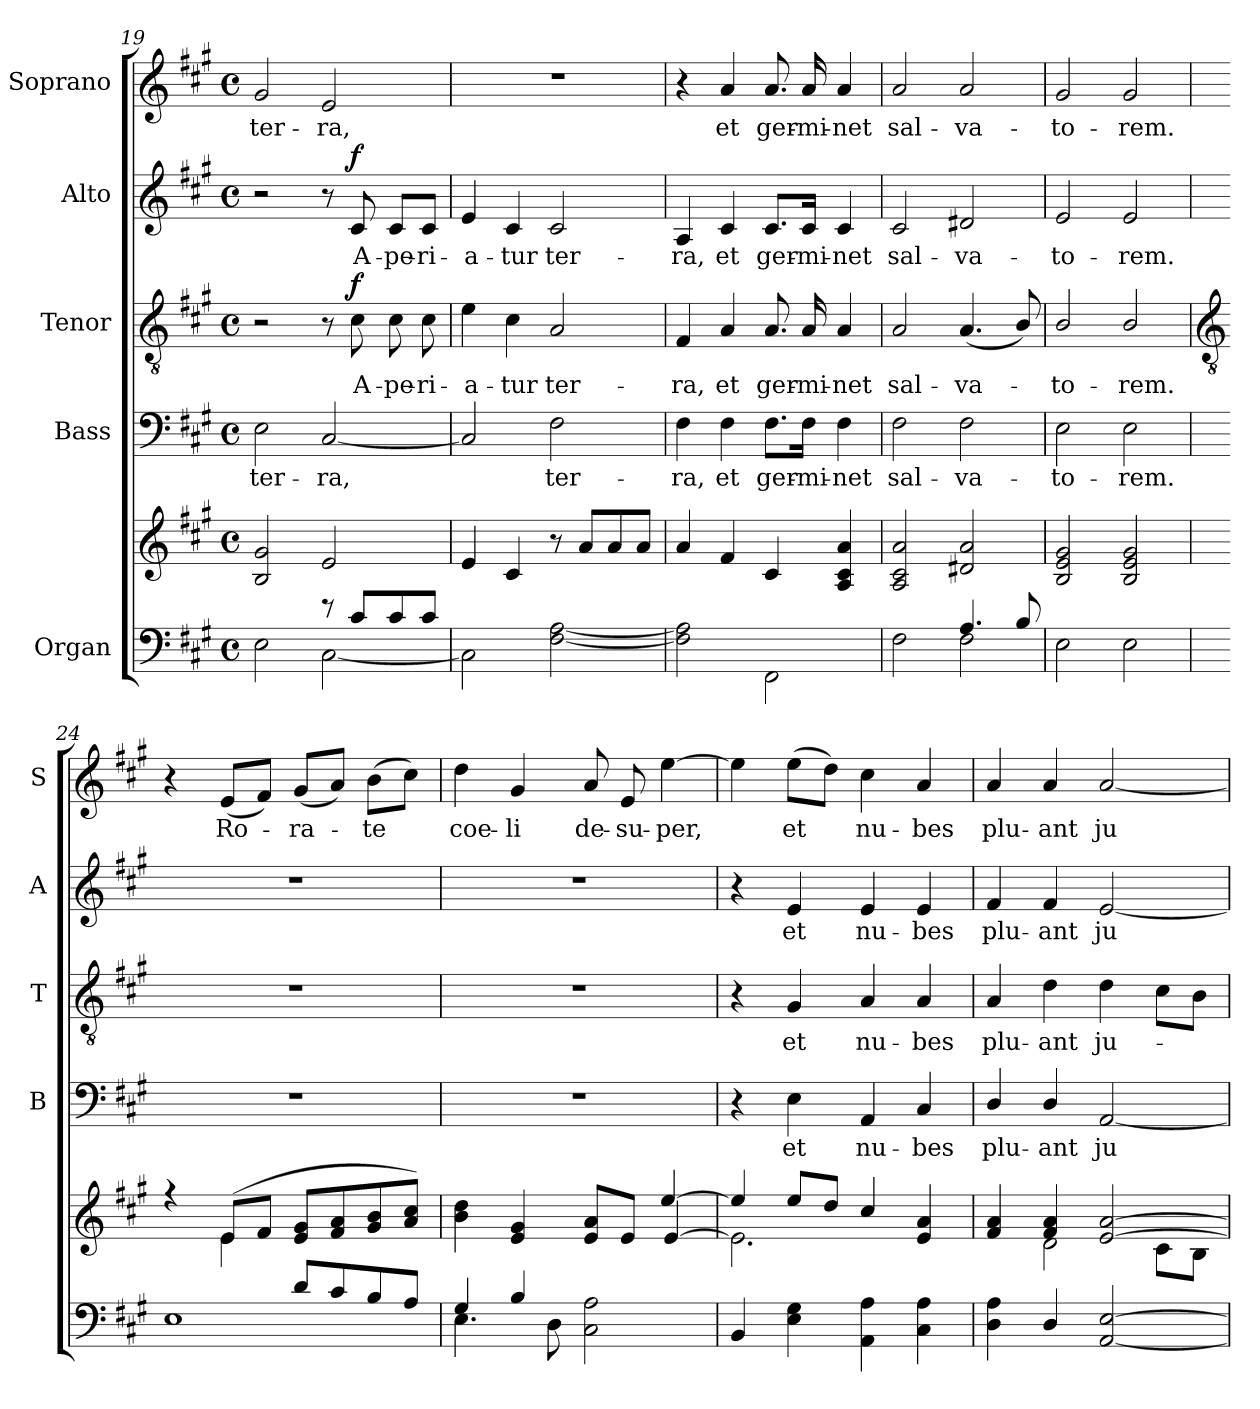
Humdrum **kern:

**kern	**kern	**kern	**text	**kern	**text	**dynam	**kern	**text	**dynam	**kern	**text
*part5	*part5	*part4	*part4	*part3	*part3	*part3	*part2	*part2	*part2	*part1	*part1
*staff6	*staff5	*staff4	*staff4	*staff3	*staff3	*staff3	*staff2	*staff2	*staff2	*staff1	*staff1
*I"Organ	*	*I"Bass	*	*I"Tenor	*	*	*I"Alto	*	*	*I"Soprano	*
*	*	*I'B	*	*I'T	*	*	*I'A	*	*	*I'S	*
!!LO:LB:g=z
*clefF4	*clefG2	*clefF4	*	*clefGv2	*	*	*clefG2	*	*	*clefG2	*
*k[f#c#g#]	*k[f#c#g#]	*k[f#c#g#]	*	*k[f#c#g#]	*	*	*k[f#c#g#]	*	*	*k[f#c#g#]	*
*A:	*A:	*A:	*	*A:	*	*	*A:	*	*	*A:	*
*M4/4	*M4/4	*M4/4	*	*M4/4	*	*	*M4/4	*	*	*M4/4	*
*met(c)	*met(c)	*met(c)	*	*met(c)	*	*	*met(c)	*	*	*met(c)	*
=19	=19	=19	=19	=19	=19	=19	=19	=19	=19	=19	=19
*^	*	*	*	*	*	*	*	*	*	*	*
!	!	!	!	!LO:LY:b	!	!	!	!	!	!	!	!LO:LY:b
2ryy	2E\	2B 2g#	2E	ter-	2r	.	.	2r	.	.	2g#	ter-
!	!	!	!	!LO:LY:b	!	!	!	!	!	!	!	!LO:LY:b
8r	[2C#\	2e	[2C#	-ra,	8r	.	.	8r	.	.	2e	-ra,
!	!	!	!	!	!	!LO:LY:b	!LO:DY:b	!	!LO:LY:b	!LO:DY:b	!	!
8c#/L	.	.	.	.	8c#	A-	f	8c#	A-	f	.	.
!	!	!	!	!	!	!LO:LY:b	!	!	!LO:LY:b	!	!	!
8c#/	.	.	.	.	8c#	-pe-	.	8c#/L	-pe-	.	.	.
!	!	!	!	!	!	!LO:LY:b	!	!	!LO:LY:b	!	!	!
8c#/J	.	.	.	.	8c#	-ri-	.	8c#/J	-ri-	.	.	.
=20	=20	=20	=20	=20	=20	=20	=20	=20	=20	=20	=20	=20
!	!	!	!	!	!	!LO:LY:b	!	!	!LO:LY:b	!	!	!
1ryy	2C#\]	4e	2C#]	.	4e	-a-	.	4e	-a-	.	1r	.
!	!	!	!	!	!	!LO:LY:b	!	!	!LO:LY:b	!	!	!
.	.	4c#	.	.	4c#	-tur	.	4c#	-tur	.	.	.
!	!	!	!	!LO:LY:b	!	!LO:LY:b	!	!	!LO:LY:b	!	!	!
.	[2F#\ [2A\	8r	2F#	ter-	2A	ter-	.	2c#	ter-	.	.	.
.	.	8aL	.	.	.	.	.	.	.	.	.	.
.	.	8a	.	.	.	.	.	.	.	.	.	.
.	.	8aJ	.	.	.	.	.	.	.	.	.	.
=21	=21	=21	=21	=21	=21	=21	=21	=21	=21	=21	=21	=21
!	!	!	!	!LO:LY:b	!	!LO:LY:b	!	!	!LO:LY:b	!	!	!
1ryy	2F#\] 2A\]	4a	4F#	-ra,	4F#	-ra,	.	4A	-ra,	.	4r	.
!	!	!	!	!LO:LY:b	!	!LO:LY:b	!	!	!LO:LY:b	!	!	!LO:LY:b
.	.	4f#	4F#	et	4A	et	.	4c#	et	.	4a	et
!	!	!	!	!LO:LY:b	!	!LO:LY:b	!	!	!LO:LY:b	!	!	!LO:LY:b
.	2FF#\	4c#	8.F#\L	ger-	8.A	ger-	.	8.c#/L	ger-	.	8.a	ger-
!	!	!	!	!LO:LY:b	!	!LO:LY:b	!	!	!LO:LY:b	!	!	!LO:LY:b
.	.	.	16F#\Jk	-mi-	16A	-mi-	.	16c#/Jk	-mi-	.	16a	-mi-
!	!	!	!	!LO:LY:b	!	!LO:LY:b	!	!	!LO:LY:b	!	!	!LO:LY:b
.	.	4A 4c# 4a	4F#	-net	4A	-net	.	4c#	-net	.	4a	-net
=22	=22	=22	=22	=22	=22	=22	=22	=22	=22	=22	=22	=22
!	!	!	!	!LO:LY:b	!	!LO:LY:b	!	!	!LO:LY:b	!	!	!LO:LY:b
2ryy	2F#\	2A 2c# 2a	2F#	sal-	2A	sal-	.	2c#	sal-	.	2a	sal-
!	!	!	!	!LO:LY:b	!	!LO:LY:b	!	!	!LO:LY:b	!	!	!LO:LY:b
4.A/	2F#\	2d#X 2a	2F#	-va-	(<4.A	-va-	.	2d#X	-va-	.	2a	-va-
8B/	.	.	.	.	8B/)	.	.	.	.	.	.	.
=23	=23	=23	=23	=23	=23	=23	=23	=23	=23	=23	=23	=23
!	!	!	!	!LO:LY:b	!	!LO:LY:b	!	!	!LO:LY:b	!	!	!LO:LY:b
1ryy	2E\	2B 2e 2g#	2E	-to-	2B/	to-	.	2e	-to-	.	2g#	-to-
!	!	!	!	!LO:LY:b	!	!LO:LY:b	!	!	!LO:LY:b	!	!	!LO:LY:b
.	2E\	2B 2e 2g#	2E	-rem.	2B/	-rem.	.	2e	-rem.	.	2g#	-rem.
!!LO:LB:g=z
=24	=24	=24	=24	=24	=24	=24	=24	=24	=24	=24	=24	=24
*	*	*	*	*	*clefGv2	*	*	*	*	*	*	*
*	*	*^	*	*	*	*	*	*	*	*	*	*
*	*	*	*^	*	*	*	*	*	*	*	*	*	*
4ryy	1E	4r	1ryy	4ryy	1r	.	1r	.	.	1r	.	.	4r	.
!	!	!	!	!	!	!	!	!	!	!	!	!	!	!LO:LY:b
4ryy	.	(<8e/L	.	4e\	.	.	.	.	.	.	.	.	(<8eL	Ro-
.	.	8f#/J	.	.	.	.	.	.	.	.	.	.	8f#J)	.
!	!	!	!	!	!	!	!	!	!	!	!	!	!	!LO:LY:b
8d/L	.	8e/ 8g#/L	.	2ryy	.	.	.	.	.	.	.	.	(<8g#L	ra-
8c#/	.	8f#/ 8a/	.	.	.	.	.	.	.	.	.	.	8aJ)	.
!	!	!	!	!	!	!	!	!	!	!	!	!	!	!LO:LY:b
8B/	.	8g#/ 8b/	.	.	.	.	.	.	.	.	.	.	(>8bL	te
8A/J	.	8a/ 8cc#/J)	.	.	.	.	.	.	.	.	.	.	8cc#J)	.
=25	=25	=25	=25	=25	=25	=25	=25	=25	=25	=25	=25	=25	=25	=25
!	!	!	!	!	!	!	!	!	!	!	!	!	!	!LO:LY:b
4G#/	4.E	4b\ 4dd\	1ryy	2.ryy	1r	.	1r	.	.	1r	.	.	4dd	coe-
!	!	!	!	!	!	!	!	!	!	!	!	!	!	!LO:LY:b
4B/	.	4e/ 4g#/	.	.	.	.	.	.	.	.	.	.	4g#	-li
.	8D	.	.	.	.	.	.	.	.	.	.	.	.	.
!	!	!	!	!	!	!	!	!	!	!	!	!	!	!LO:LY:b
4ryy	2C# 2A	8e/ 8a/L	.	.	.	.	.	.	.	.	.	.	8a	de-
!	!	!	!	!	!	!	!	!	!	!	!	!	!	!LO:LY:b
.	.	8e/J	.	.	.	.	.	.	.	.	.	.	8e	-su-
!	!	!	!	!	!	!	!	!	!	!	!	!	!	!LO:LY:b
4ryy	.	[4ee/	.	[4e/	.	.	.	.	.	.	.	.	[4ee	-per,
=26	=26	=26	=26	=26	=26	=26	=26	=26	=26	=26	=26	=26	=26	=26
2.ryy	4BB	4ee/]	1ryy	2.e\]	4r	.	4r	.	.	4r	.	.	4ee]	.
!	!	!	!	!	!	!LO:LY:b	!	!LO:LY:b	!	!	!LO:LY:b	!	!	!LO:LY:b
.	4E 4G#	8ee/L	.	.	4E	et	4G#	et	.	4e	et	.	(>8eeL	et
.	.	8dd/J	.	.	.	.	.	.	.	.	.	.	8ddJ)	.
!	!	!	!	!	!	!LO:LY:b	!	!LO:LY:b	!	!	!LO:LY:b	!	!	!LO:LY:b
.	4AA 4A	4cc#/	.	.	4AA	nu-	4A	nu-	.	4e	nu-	.	4cc#	nu-
!	!	!	!	!	!	!LO:LY:b	!	!LO:LY:b	!	!	!LO:LY:b	!	!	!LO:LY:b
4ryy	4C# 4A	4e/ 4a/	.	4ryy	4C#	-bes	4A	-bes	.	4e	-bes	.	4a	-bes
=27	=27	=27	=27	=27	=27	=27	=27	=27	=27	=27	=27	=27	=27	=27
!	!	!	!	!	!	!LO:LY:b	!	!LO:LY:b	!	!	!LO:LY:b	!	!	!LO:LY:b
4ryy	4D 4A	4f#/ 4a/	1ryy	4ryy	4D/	plu-	4A	plu-	.	4f#	plu-	.	4a	plu-
!	!	!	!	!	!	!LO:LY:b	!	!LO:LY:b	!	!	!LO:LY:b	!	!	!LO:LY:b
2.ryy	4D/	4f#/ 4a/	.	2d\	4D/	-ant	4d	-ant	.	4f#	-ant	.	4a	-ant
!	!	!	!	!	!	!LO:LY:b	!	!LO:LY:b	!	!	!LO:LY:b	!	!	!LO:LY:b
.	[2AA [2E	[2e/ [2a/	.	.	[2AA	ju-	4d	ju-	.	[2e	ju-	.	[2a	ju-
.	.	.	.	8c#\L	.	.	8c#L	.	.	.	.	.	.	.
.	.	.	.	8B\J	.	.	8BJ	.	.	.	.	.	.	.
*v	*v	*	*	*	*	*	*	*	*	*	*	*	*	*
*	*v	*v	*v	*	*	*	*	*	*	*	*	*	*
=	=	=	=	=	=	=	=	=	=	=	=
*-	*-	*-	*-	*-	*-	*-	*-	*-	*-	*-	*-
